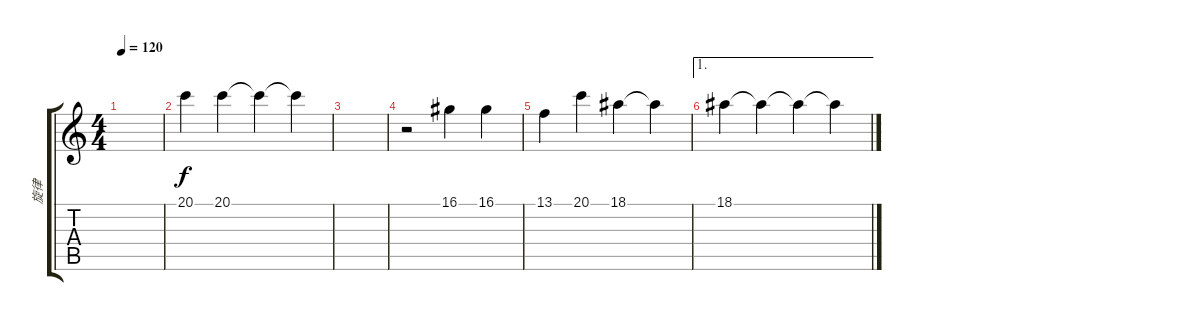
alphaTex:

\track ("旋律" "旋律") {instrument celesta}
\staff {score tabs}
\tuning (E4 B3 G3 D3 A2 E2) {hide}
\ts (4 4)
\tempo 120
\clef g2
\ks c
|
20.1.4 20.1.4 20.1{t}.4 20.1{t}.4 |
|
r.2 16.1.4 16.1.4 |
13.1.4 20.1.4 18.1.4 18.1{t}.4 |
\ae 1
18.1.4 18.1{t}.4 18.1{t}.4 18.1{t}.4
